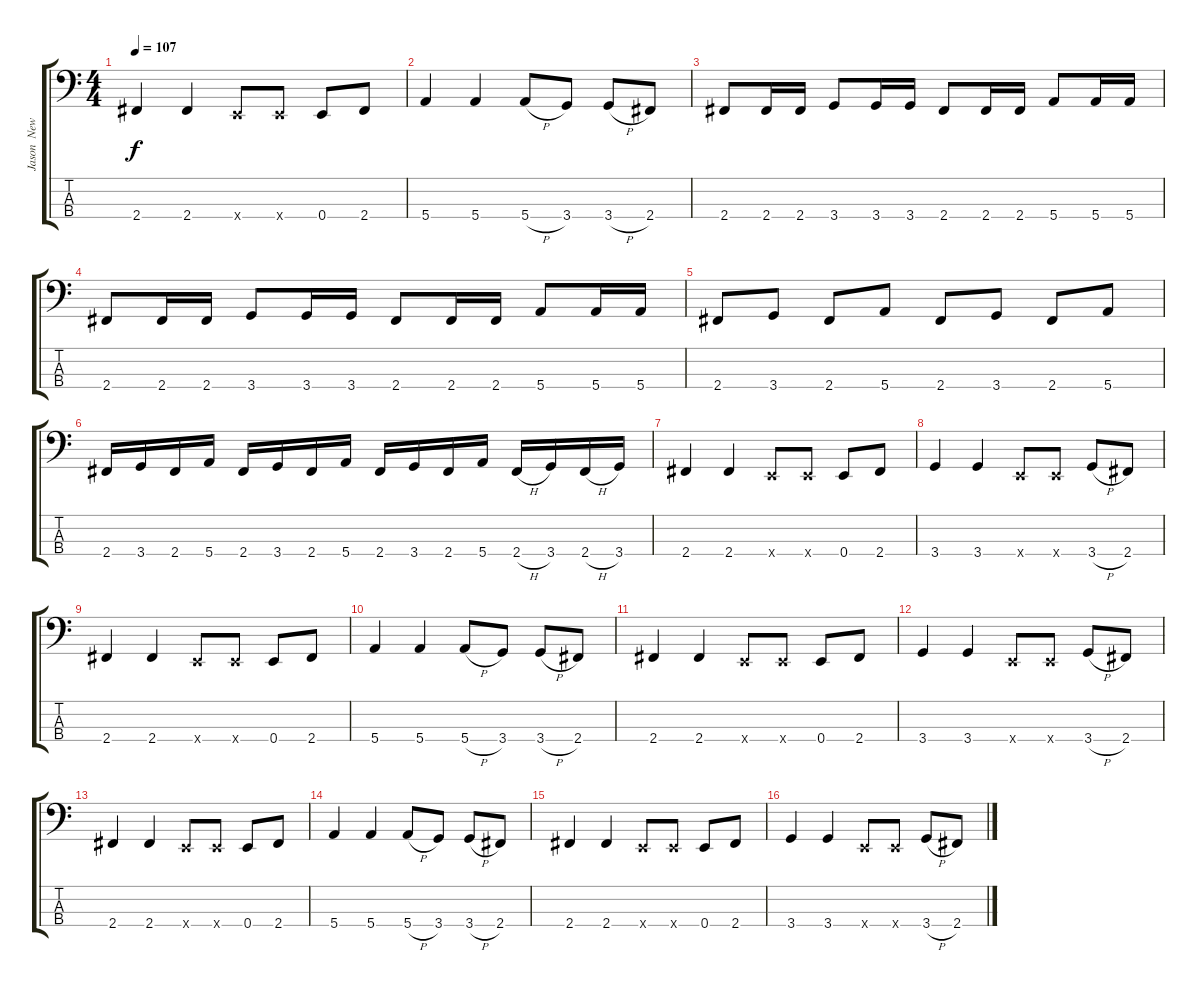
\track ("Jason  Newsted" "Jason  New") {instrument electricbasspick}
\staff {score tabs}
\tuning (G2 D2 A1 E1) {hide}
\ts (4 4)
\tempo 107
\clef f4
\ks c
2.4.4{dy f} 2.4.4 0.4{x}.8 0.4{x}.8 0.4.8 2.4.8 |
5.4.4 5.4.4 5.4{h}.8 3.4.8 3.4{h}.8 2.4.8 |
2.4.8 2.4.16 2.4.16 3.4.8 3.4.16 3.4.16 2.4.8 2.4.16 2.4.16 5.4.8 5.4.16 5.4.16 |
2.4.8 2.4.16 2.4.16 3.4.8 3.4.16 3.4.16 2.4.8 2.4.16 2.4.16 5.4.8 5.4.16 5.4.16 |
2.4.8 3.4.8 2.4.8 5.4.8 2.4.8 3.4.8 2.4.8 5.4.8 |
2.4.16 3.4.16 2.4.16 5.4.16 2.4.16 3.4.16 2.4.16 5.4.16 2.4.16 3.4.16 2.4.16 5.4.16 2.4{h}.16 3.4.16 2.4{h}.16 3.4.16 |
2.4.4 2.4.4 0.4{x}.8 0.4{x}.8 0.4.8 2.4.8 |
3.4.4 3.4.4 0.4{x}.8 0.4{x}.8 3.4{h}.8 2.4.8 |
2.4.4 2.4.4 0.4{x}.8 0.4{x}.8 0.4.8 2.4.8 |
5.4.4 5.4.4 5.4{h}.8 3.4.8 3.4{h}.8 2.4.8 |
2.4.4 2.4.4 0.4{x}.8 0.4{x}.8 0.4.8 2.4.8 |
3.4.4 3.4.4 0.4{x}.8 0.4{x}.8 3.4{h}.8 2.4.8 |
2.4.4 2.4.4 0.4{x}.8 0.4{x}.8 0.4.8 2.4.8 |
5.4.4 5.4.4 5.4{h}.8 3.4.8 3.4{h}.8 2.4.8 |
2.4.4 2.4.4 0.4{x}.8 0.4{x}.8 0.4.8 2.4.8 |
3.4.4 3.4.4 0.4{x}.8 0.4{x}.8 3.4{h}.8 2.4.8
